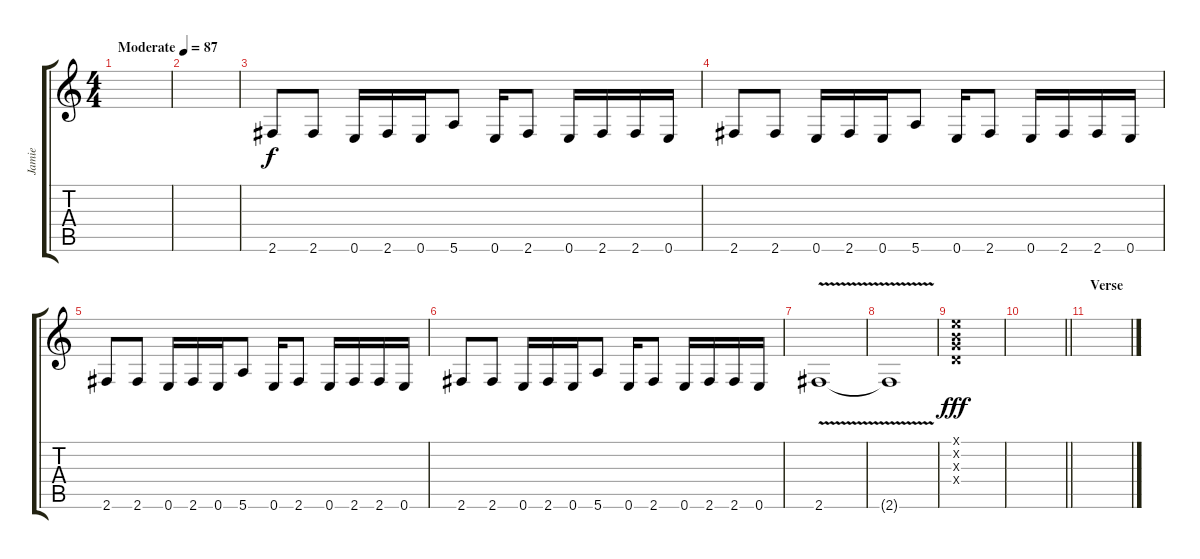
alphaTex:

\track ("Jamie" "Jamie") {instrument distortionguitar}
\staff {score tabs}
\tuning (E4 B3 G3 D3 A2 E2) {hide}
\ts (4 4)
\tempo (87 "Moderate")
\clef g2
\ks c
|
|
2.6.8 2.6.8 0.6.16 2.6.16 0.6.16 5.6.8 0.6.16 2.6.8 0.6.16 2.6.16 2.6.16 0.6.16 |
2.6.8 2.6.8 0.6.16 2.6.16 0.6.16 5.6.8 0.6.16 2.6.8 0.6.16 2.6.16 2.6.16 0.6.16 |
2.6.8 2.6.8 0.6.16 2.6.16 0.6.16 5.6.8 0.6.16 2.6.8 0.6.16 2.6.16 2.6.16 0.6.16 |
2.6.8 2.6.8 0.6.16 2.6.16 0.6.16 5.6.8 0.6.16 2.6.8 0.6.16 2.6.16 2.6.16 0.6.16 |
2.6{v}.1 |
2.6{t}.1 |
(0.1{x} 0.2{x} 0.3{x} 0.4{x}).1{dy fff} |
\barLineRight lightlight
|
\section ("" "Verse")
